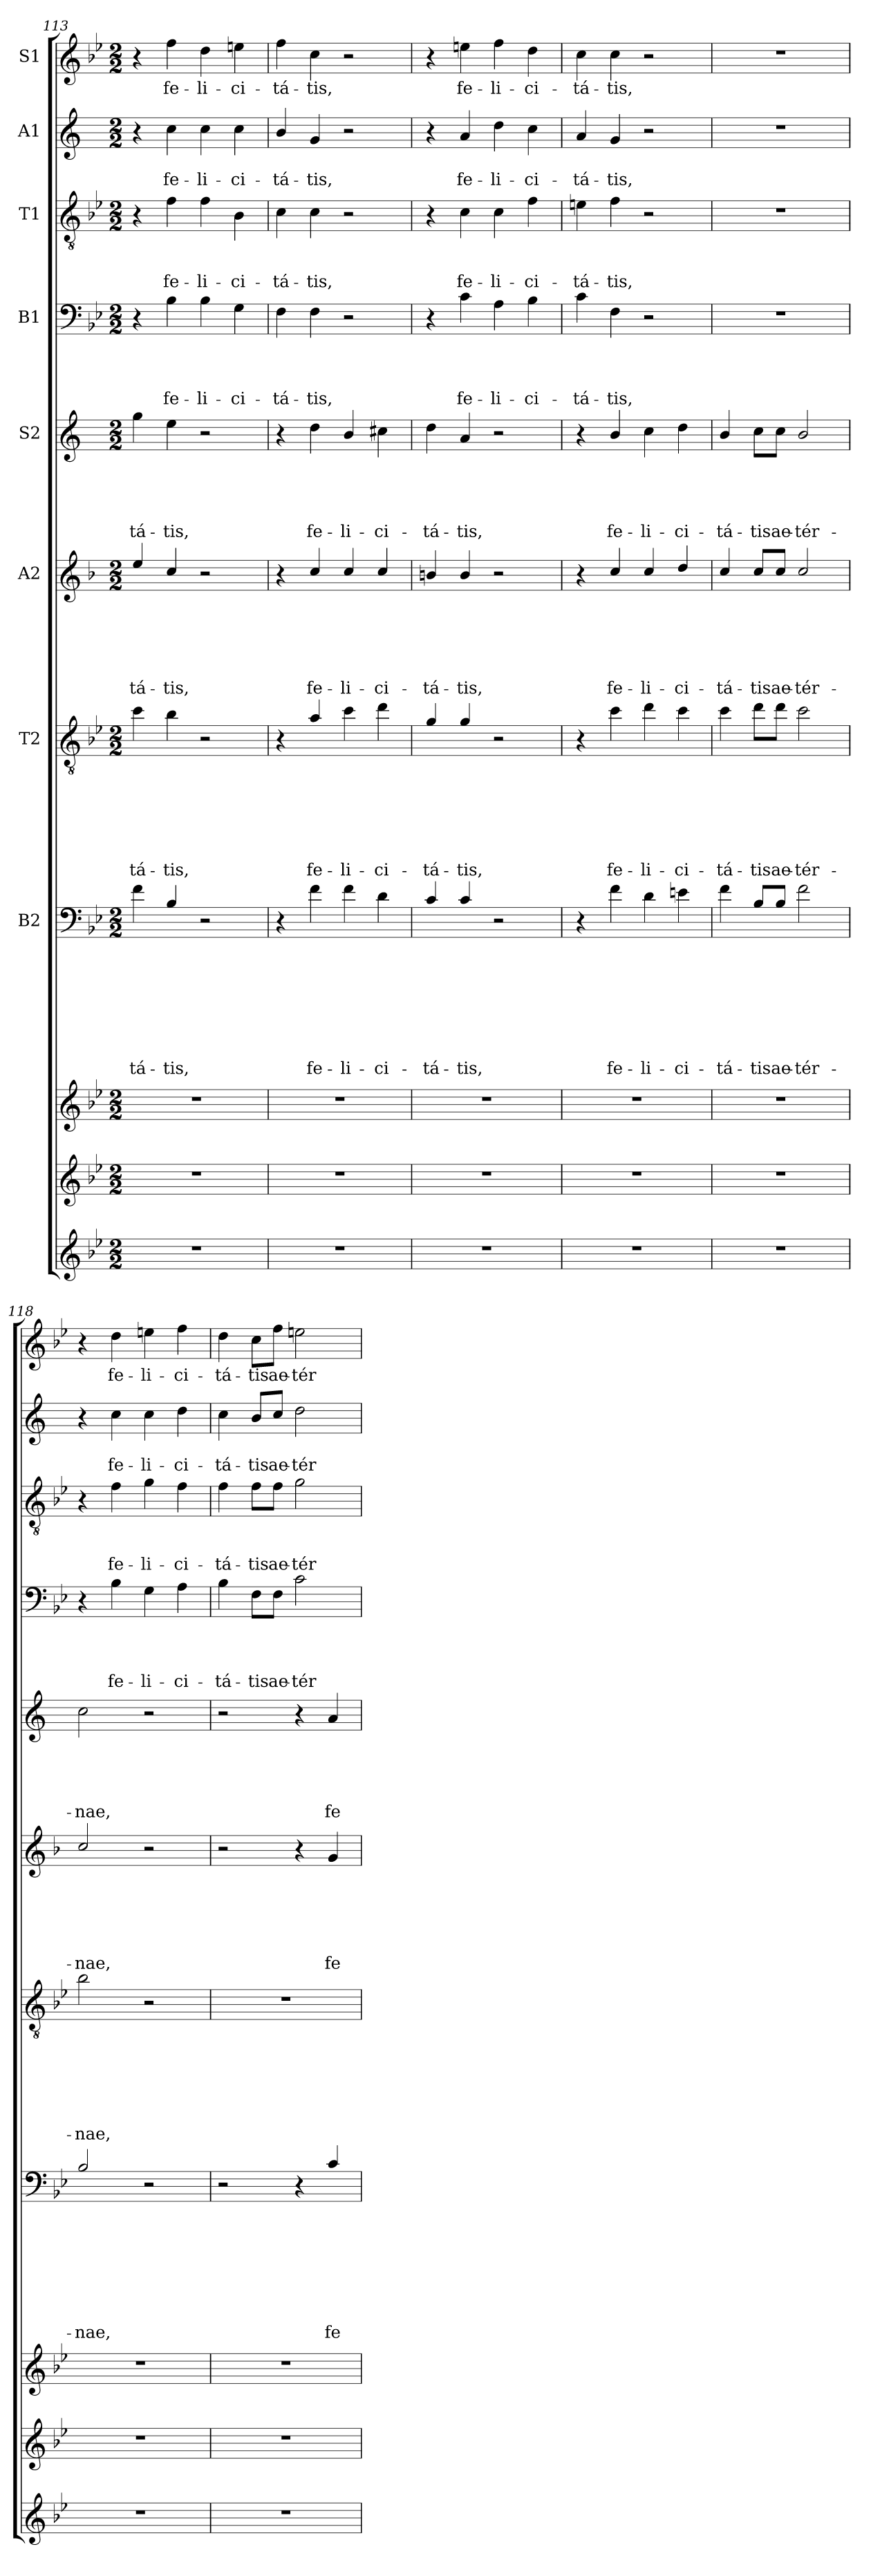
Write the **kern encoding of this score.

**kern	**kern	**kern	**kern	**text	**text	**text	**text	**text	**text	**text	**text	**kern	**text	**text	**text	**text	**text	**text	**text	**kern	**text	**text	**text	**text	**text	**text	**kern	**text	**text	**text	**text	**text	**kern	**text	**text	**text	**text	**kern	**text	**text	**text	**kern	**text	**text	**kern	**text
*part11	*part10	*part9	*part8	*part8	*part8	*part8	*part8	*part8	*part8	*part8	*part8	*part7	*part7	*part7	*part7	*part7	*part7	*part7	*part7	*part6	*part6	*part6	*part6	*part6	*part6	*part6	*part5	*part5	*part5	*part5	*part5	*part5	*part4	*part4	*part4	*part4	*part4	*part3	*part3	*part3	*part3	*part2	*part2	*part2	*part1	*part1
*staff11	*staff10	*staff9	*staff8	*staff8	*staff8	*staff8	*staff8	*staff8	*staff8	*staff8	*staff8	*staff7	*staff7	*staff7	*staff7	*staff7	*staff7	*staff7	*staff7	*staff6	*staff6	*staff6	*staff6	*staff6	*staff6	*staff6	*staff5	*staff5	*staff5	*staff5	*staff5	*staff5	*staff4	*staff4	*staff4	*staff4	*staff4	*staff3	*staff3	*staff3	*staff3	*staff2	*staff2	*staff2	*staff1	*staff1
*	*	*	*I"B2	*	*	*	*	*	*	*	*	*I"T2	*	*	*	*	*	*	*	*I"A2	*	*	*	*	*	*	*I"S2	*	*	*	*	*	*I"B1	*	*	*	*	*I"T1	*	*	*	*I"A1	*	*	*I"S1	*
!!LO:PB:g=z
*clefG2	*clefG2	*clefG2	*clefF4	*	*	*	*	*	*	*	*	*clefGv2	*	*	*	*	*	*	*	*clefG2	*	*	*	*	*	*	*clefG2	*	*	*	*	*	*clefF4	*	*	*	*	*clefGv2	*	*	*	*clefG2	*	*	*clefG2	*
*	*	*	*ITrd7c12	*	*	*	*	*	*	*	*	*ITrd8c14	*	*	*	*	*	*	*	*ITrd4c7	*	*	*	*	*	*	*ITrd1c2	*	*	*	*	*	*	*	*	*	*	*	*	*	*	*ITrd1c2	*	*	*	*
*k[b-e-]	*k[b-e-]	*k[b-e-]	*k[b-e-]	*	*	*	*	*	*	*	*	*k[b-e-]	*	*	*	*	*	*	*	*k[b-e-]	*	*	*	*	*	*	*k[b-e-]	*	*	*	*	*	*k[b-e-]	*	*	*	*	*k[b-e-]	*	*	*	*k[b-e-]	*	*	*k[b-e-]	*
*B-:	*B-:	*B-:	*B-:	*	*	*	*	*	*	*	*	*B-:	*	*	*	*	*	*	*	*B-:	*	*	*	*	*	*	*B-:	*	*	*	*	*	*B-:	*	*	*	*	*B-:	*	*	*	*B-:	*	*	*B-:	*
*M2/2	*M2/2	*M2/2	*M2/2	*	*	*	*	*	*	*	*	*M2/2	*	*	*	*	*	*	*	*M2/2	*	*	*	*	*	*	*M2/2	*	*	*	*	*	*M2/2	*	*	*	*	*M2/2	*	*	*	*M2/2	*	*	*M2/2	*
=113	=113	=113	=113	=113	=113	=113	=113	=113	=113	=113	=113	=113	=113	=113	=113	=113	=113	=113	=113	=113	=113	=113	=113	=113	=113	=113	=113	=113	=113	=113	=113	=113	=113	=113	=113	=113	=113	=113	=113	=113	=113	=113	=113	=113	=113	=113
!	!	!	!	!	!	!	!	!	!	!	!LO:LY:b	!	!	!	!	!	!	!	!LO:LY:b	!	!	!	!	!	!	!LO:LY:b	!	!	!	!	!	!LO:LY:b	!	!	!	!	!	!	!	!	!	!	!	!	!	!
1r	1r	1r	4F\	.	.	.	.	.	.	.	-tá-	4c\	.	.	.	.	.	.	-tá-	4a/	.	.	.	.	.	-tá-	4ff\	.	.	.	.	-tá-	4r	.	.	.	.	4r	.	.	.	4r	.	.	4r	.
!	!	!	!	!	!	!	!	!	!	!	!LO:LY:b	!	!	!	!	!	!	!	!LO:LY:b	!	!	!	!	!	!	!LO:LY:b	!	!	!	!	!	!LO:LY:b	!	!	!	!	!LO:LY:b	!	!	!	!LO:LY:b	!	!	!LO:LY:b	!	!LO:LY:b
.	.	.	4BB-/	.	.	.	.	.	.	.	-tis,	4B-\	.	.	.	.	.	.	-tis,	4f/	.	.	.	.	.	-tis,	4dd\	.	.	.	.	-tis,	4B-\	.	.	.	fe-	4f\	.	.	fe-	4b-\	.	fe-	4ff\	fe-
!	!	!	!	!	!	!	!	!	!	!	!	!	!	!	!	!	!	!	!	!	!	!	!	!	!	!	!	!	!	!	!	!	!	!	!	!	!LO:LY:b	!	!	!	!LO:LY:b	!	!	!LO:LY:b	!	!LO:LY:b
.	.	.	2r	.	.	.	.	.	.	.	.	2r	.	.	.	.	.	.	.	2r	.	.	.	.	.	.	2r	.	.	.	.	.	4B-\	.	.	.	-li-	4f\	.	.	-li-	4b-\	.	-li-	4dd\	-li-
!	!	!	!	!	!	!	!	!	!	!	!	!	!	!	!	!	!	!	!	!	!	!	!	!	!	!	!	!	!	!	!	!	!	!	!	!	!LO:LY:b	!	!	!	!LO:LY:b	!	!	!LO:LY:b	!	!LO:LY:b
.	.	.	.	.	.	.	.	.	.	.	.	.	.	.	.	.	.	.	.	.	.	.	.	.	.	.	.	.	.	.	.	.	4G\	.	.	.	-ci-	4B-\	.	.	-ci-	4b-\	.	-ci-	4een\	-ci-
=114	=114	=114	=114	=114	=114	=114	=114	=114	=114	=114	=114	=114	=114	=114	=114	=114	=114	=114	=114	=114	=114	=114	=114	=114	=114	=114	=114	=114	=114	=114	=114	=114	=114	=114	=114	=114	=114	=114	=114	=114	=114	=114	=114	=114	=114	=114
!	!	!	!	!	!	!	!	!	!	!	!	!	!	!	!	!	!	!	!	!	!	!	!	!	!	!	!	!	!	!	!	!	!	!	!	!	!LO:LY:b	!	!	!	!LO:LY:b	!	!	!LO:LY:b	!	!LO:LY:b
1r	1r	1r	4r	.	.	.	.	.	.	.	.	4r	.	.	.	.	.	.	.	4r	.	.	.	.	.	.	4r	.	.	.	.	.	4F\	.	.	.	-tá-	4c\	.	.	-tá-	4a/	.	-tá-	4ff\	-tá-
!	!	!	!	!	!	!	!	!	!	!	!LO:LY:b	!	!	!	!	!	!	!	!LO:LY:b	!	!	!	!	!	!	!LO:LY:b	!	!	!	!	!	!LO:LY:b	!	!	!	!	!LO:LY:b	!	!	!	!LO:LY:b	!	!	!LO:LY:b	!	!LO:LY:b
.	.	.	4F\	.	.	.	.	.	.	.	fe-	4A/	.	.	.	.	.	.	fe-	4f/	.	.	.	.	.	fe-	4cc\	.	.	.	.	fe-	4F\	.	.	.	-tis,	4c\	.	.	-tis,	4f/	.	-tis,	4cc\	-tis,
!	!	!	!	!	!	!	!	!	!	!	!LO:LY:b	!	!	!	!	!	!	!	!LO:LY:b	!	!	!	!	!	!	!LO:LY:b	!	!	!	!	!	!LO:LY:b	!	!	!	!	!	!	!	!	!	!	!	!	!	!
.	.	.	4F\	.	.	.	.	.	.	.	-li-	4c\	.	.	.	.	.	.	-li-	4f/	.	.	.	.	.	-li-	4a/	.	.	.	.	-li-	2r	.	.	.	.	2r	.	.	.	2r	.	.	2r	.
!	!	!	!	!	!	!	!	!	!	!	!LO:LY:b	!	!	!	!	!	!	!	!LO:LY:b	!	!	!	!	!	!	!LO:LY:b	!	!	!	!	!	!LO:LY:b	!	!	!	!	!	!	!	!	!	!	!	!	!	!
.	.	.	4D\	.	.	.	.	.	.	.	-ci-	4d\	.	.	.	.	.	.	-ci-	4f/	.	.	.	.	.	-ci-	4bn\	.	.	.	.	-ci-	.	.	.	.	.	.	.	.	.	.	.	.	.	.
=115	=115	=115	=115	=115	=115	=115	=115	=115	=115	=115	=115	=115	=115	=115	=115	=115	=115	=115	=115	=115	=115	=115	=115	=115	=115	=115	=115	=115	=115	=115	=115	=115	=115	=115	=115	=115	=115	=115	=115	=115	=115	=115	=115	=115	=115	=115
!	!	!	!	!	!	!	!	!	!	!	!LO:LY:b	!	!	!	!	!	!	!	!LO:LY:b	!	!	!	!	!	!	!LO:LY:b	!	!	!	!	!	!LO:LY:b	!	!	!	!	!	!	!	!	!	!	!	!	!	!
1r	1r	1r	4C/	.	.	.	.	.	.	.	-tá-	4G/	.	.	.	.	.	.	-tá-	4en/	.	.	.	.	.	-tá-	4cc\	.	.	.	.	-tá-	4r	.	.	.	.	4r	.	.	.	4r	.	.	4r	.
!	!	!	!	!	!	!	!	!	!	!	!LO:LY:b	!	!	!	!	!	!	!	!LO:LY:b	!	!	!	!	!	!	!LO:LY:b	!	!	!	!	!	!LO:LY:b	!	!	!	!	!LO:LY:b	!	!	!	!LO:LY:b	!	!	!LO:LY:b	!	!LO:LY:b
.	.	.	4C/	.	.	.	.	.	.	.	-tis,	4G/	.	.	.	.	.	.	-tis,	4e/	.	.	.	.	.	-tis,	4g/	.	.	.	.	-tis,	4c\	.	.	.	fe-	4c\	.	.	fe-	4g/	.	fe-	4een\	fe-
!	!	!	!	!	!	!	!	!	!	!	!	!	!	!	!	!	!	!	!	!	!	!	!	!	!	!	!	!	!	!	!	!	!	!	!	!	!LO:LY:b	!	!	!	!LO:LY:b	!	!	!LO:LY:b	!	!LO:LY:b
.	.	.	2r	.	.	.	.	.	.	.	.	2r	.	.	.	.	.	.	.	2r	.	.	.	.	.	.	2r	.	.	.	.	.	4A\	.	.	.	-li-	4c\	.	.	-li-	4cc\	.	-li-	4ff\	-li-
!	!	!	!	!	!	!	!	!	!	!	!	!	!	!	!	!	!	!	!	!	!	!	!	!	!	!	!	!	!	!	!	!	!	!	!	!	!LO:LY:b	!	!	!	!LO:LY:b	!	!	!LO:LY:b	!	!LO:LY:b
.	.	.	.	.	.	.	.	.	.	.	.	.	.	.	.	.	.	.	.	.	.	.	.	.	.	.	.	.	.	.	.	.	4B-\	.	.	.	-ci-	4f\	.	.	-ci-	4b-\	.	-ci-	4dd\	-ci-
=116	=116	=116	=116	=116	=116	=116	=116	=116	=116	=116	=116	=116	=116	=116	=116	=116	=116	=116	=116	=116	=116	=116	=116	=116	=116	=116	=116	=116	=116	=116	=116	=116	=116	=116	=116	=116	=116	=116	=116	=116	=116	=116	=116	=116	=116	=116
!	!	!	!	!	!	!	!	!	!	!	!	!	!	!	!	!	!	!	!	!	!	!	!	!	!	!	!	!	!	!	!	!	!	!	!	!	!LO:LY:b	!	!	!	!LO:LY:b	!	!	!LO:LY:b	!	!LO:LY:b
1r	1r	1r	4r	.	.	.	.	.	.	.	.	4r	.	.	.	.	.	.	.	4r	.	.	.	.	.	.	4r	.	.	.	.	.	4c\	.	.	.	-tá-	4en\	.	.	-tá-	4g/	.	-tá-	4cc\	-tá-
!	!	!	!	!	!	!	!	!	!	!	!LO:LY:b	!	!	!	!	!	!	!	!LO:LY:b	!	!	!	!	!	!	!LO:LY:b	!	!	!	!	!	!LO:LY:b	!	!	!	!	!LO:LY:b	!	!	!	!LO:LY:b	!	!	!LO:LY:b	!	!LO:LY:b
.	.	.	4F\	.	.	.	.	.	.	.	fe-	4c\	.	.	.	.	.	.	fe-	4f/	.	.	.	.	.	fe-	4a/	.	.	.	.	fe-	4F\	.	.	.	-tis,	4f\	.	.	-tis,	4f/	.	-tis,	4cc\	-tis,
!	!	!	!	!	!	!	!	!	!	!	!LO:LY:b	!	!	!	!	!	!	!	!LO:LY:b	!	!	!	!	!	!	!LO:LY:b	!	!	!	!	!	!LO:LY:b	!	!	!	!	!	!	!	!	!	!	!	!	!	!
.	.	.	4D\	.	.	.	.	.	.	.	-li-	4d\	.	.	.	.	.	.	-li-	4f/	.	.	.	.	.	-li-	4b-\	.	.	.	.	-li-	2r	.	.	.	.	2r	.	.	.	2r	.	.	2r	.
!	!	!	!	!	!	!	!	!	!	!	!LO:LY:b	!	!	!	!	!	!	!	!LO:LY:b	!	!	!	!	!	!	!LO:LY:b	!	!	!	!	!	!LO:LY:b	!	!	!	!	!	!	!	!	!	!	!	!	!	!
.	.	.	4Eni\	.	.	.	.	.	.	.	-ci-	4c\	.	.	.	.	.	.	-ci-	4g/	.	.	.	.	.	-ci-	4cc\	.	.	.	.	-ci-	.	.	.	.	.	.	.	.	.	.	.	.	.	.
=117	=117	=117	=117	=117	=117	=117	=117	=117	=117	=117	=117	=117	=117	=117	=117	=117	=117	=117	=117	=117	=117	=117	=117	=117	=117	=117	=117	=117	=117	=117	=117	=117	=117	=117	=117	=117	=117	=117	=117	=117	=117	=117	=117	=117	=117	=117
!	!	!	!	!	!	!	!	!	!	!	!LO:LY:b	!	!	!	!	!	!	!	!LO:LY:b	!	!	!	!	!	!	!LO:LY:b	!	!	!	!	!	!LO:LY:b	!	!	!	!	!	!	!	!	!	!	!	!	!	!
1r	1r	1r	4F\	.	.	.	.	.	.	.	-tá-	4c\	.	.	.	.	.	.	-tá-	4f/	.	.	.	.	.	-tá-	4a/	.	.	.	.	-tá-	1r	.	.	.	.	1r	.	.	.	1r	.	.	1r	.
!	!	!	!	!	!	!	!	!	!	!	!LO:LY:b	!	!	!	!	!	!	!	!LO:LY:b	!	!	!	!	!	!	!LO:LY:b	!	!	!	!	!	!LO:LY:b	!	!	!	!	!	!	!	!	!	!	!	!	!	!
.	.	.	8BB-/L	.	.	.	.	.	.	.	-tis	8d\L	.	.	.	.	.	.	-tis	8f/L	.	.	.	.	.	-tis	8b-\L	.	.	.	.	-tis	.	.	.	.	.	.	.	.	.	.	.	.	.	.
!	!	!	!	!	!	!	!	!	!	!	!LO:LY:b	!	!	!	!	!	!	!	!LO:LY:b	!	!	!	!	!	!	!LO:LY:b	!	!	!	!	!	!LO:LY:b	!	!	!	!	!	!	!	!	!	!	!	!	!	!
.	.	.	8BB-/J	.	.	.	.	.	.	.	ae-	8d\J	.	.	.	.	.	.	ae-	8f/J	.	.	.	.	.	ae-	8b-\J	.	.	.	.	ae-	.	.	.	.	.	.	.	.	.	.	.	.	.	.
!	!	!	!	!	!	!	!	!	!	!	!LO:LY:b	!	!	!	!	!	!	!	!LO:LY:b	!	!	!	!	!	!	!LO:LY:b	!	!	!	!	!	!LO:LY:b	!	!	!	!	!	!	!	!	!	!	!	!	!	!
.	.	.	2F\	.	.	.	.	.	.	.	-tér-	2c\	.	.	.	.	.	.	-tér-	2f/	.	.	.	.	.	-tér-	2a/	.	.	.	.	-tér-	.	.	.	.	.	.	.	.	.	.	.	.	.	.
=118	=118	=118	=118	=118	=118	=118	=118	=118	=118	=118	=118	=118	=118	=118	=118	=118	=118	=118	=118	=118	=118	=118	=118	=118	=118	=118	=118	=118	=118	=118	=118	=118	=118	=118	=118	=118	=118	=118	=118	=118	=118	=118	=118	=118	=118	=118
!	!	!	!	!	!	!	!	!	!	!	!LO:LY:b	!	!	!	!	!	!	!	!LO:LY:b	!	!	!	!	!	!	!LO:LY:b	!	!	!	!	!	!LO:LY:b	!	!	!	!	!	!	!	!	!	!	!	!	!	!
1r	1r	1r	2BB-/	.	.	.	.	.	.	.	-nae,	2B-\	.	.	.	.	.	.	-nae,	2f/	.	.	.	.	.	-nae,	2b-\	.	.	.	.	-nae,	4r	.	.	.	.	4r	.	.	.	4r	.	.	4r	.
!	!	!	!	!	!	!	!	!	!	!	!	!	!	!	!	!	!	!	!	!	!	!	!	!	!	!	!	!	!	!	!	!	!	!	!	!	!LO:LY:b	!	!	!	!LO:LY:b	!	!	!LO:LY:b	!	!LO:LY:b
.	.	.	.	.	.	.	.	.	.	.	.	.	.	.	.	.	.	.	.	.	.	.	.	.	.	.	.	.	.	.	.	.	4B-\	.	.	.	fe-	4f\	.	.	fe-	4b-\	.	fe-	4dd\	fe-
!	!	!	!	!	!	!	!	!	!	!	!	!	!	!	!	!	!	!	!	!	!	!	!	!	!	!	!	!	!	!	!	!	!	!	!	!	!LO:LY:b	!	!	!	!LO:LY:b	!	!	!LO:LY:b	!	!LO:LY:b
.	.	.	2r	.	.	.	.	.	.	.	.	2r	.	.	.	.	.	.	.	2r	.	.	.	.	.	.	2r	.	.	.	.	.	4G\	.	.	.	-li-	4g\	.	.	-li-	4b-\	.	-li-	4een\	-li-
!	!	!	!	!	!	!	!	!	!	!	!	!	!	!	!	!	!	!	!	!	!	!	!	!	!	!	!	!	!	!	!	!	!	!	!	!	!LO:LY:b	!	!	!	!LO:LY:b	!	!	!LO:LY:b	!	!LO:LY:b
.	.	.	.	.	.	.	.	.	.	.	.	.	.	.	.	.	.	.	.	.	.	.	.	.	.	.	.	.	.	.	.	.	4A\	.	.	.	-ci-	4f\	.	.	-ci-	4cc\	.	-ci-	4ff\	-ci-
!!LO:PB:g=z
=119	=119	=119	=119	=119	=119	=119	=119	=119	=119	=119	=119	=119	=119	=119	=119	=119	=119	=119	=119	=119	=119	=119	=119	=119	=119	=119	=119	=119	=119	=119	=119	=119	=119	=119	=119	=119	=119	=119	=119	=119	=119	=119	=119	=119	=119	=119
!	!	!	!	!	!	!	!	!	!	!	!	!	!	!	!	!	!	!	!	!	!	!	!	!	!	!	!	!	!	!	!	!	!	!	!	!	!LO:LY:b	!	!	!	!LO:LY:b	!	!	!LO:LY:b	!	!LO:LY:b
1r	1r	1r	2r	.	.	.	.	.	.	.	.	1r	.	.	.	.	.	.	.	2r	.	.	.	.	.	.	2r	.	.	.	.	.	4B-\	.	.	.	-tá-	4f\	.	.	-tá-	4b-\	.	-tá-	4dd\	-tá-
!	!	!	!	!	!	!	!	!	!	!	!	!	!	!	!	!	!	!	!	!	!	!	!	!	!	!	!	!	!	!	!	!	!	!	!	!	!LO:LY:b	!	!	!	!LO:LY:b	!	!	!LO:LY:b	!	!LO:LY:b
.	.	.	.	.	.	.	.	.	.	.	.	.	.	.	.	.	.	.	.	.	.	.	.	.	.	.	.	.	.	.	.	.	8F\L	.	.	.	-tis	8f\L	.	.	-tis	8a/L	.	-tis	8cc\L	-tis
!	!	!	!	!	!	!	!	!	!	!	!	!	!	!	!	!	!	!	!	!	!	!	!	!	!	!	!	!	!	!	!	!	!	!	!	!	!LO:LY:b	!	!	!	!LO:LY:b	!	!	!LO:LY:b	!	!LO:LY:b
.	.	.	.	.	.	.	.	.	.	.	.	.	.	.	.	.	.	.	.	.	.	.	.	.	.	.	.	.	.	.	.	.	8F\J	.	.	.	ae-	8f\J	.	.	ae-	8b-/J	.	ae-	8ff\J	ae-
!	!	!	!	!	!	!	!	!	!	!	!	!	!	!	!	!	!	!	!	!	!	!	!	!	!	!	!	!	!	!	!	!	!	!	!	!	!LO:LY:b	!	!	!	!LO:LY:b	!	!	!LO:LY:b	!	!LO:LY:b
.	.	.	4r	.	.	.	.	.	.	.	.	.	.	.	.	.	.	.	.	4r	.	.	.	.	.	.	4r	.	.	.	.	.	2c\	.	.	.	-tér-	2g\	.	.	-tér-	2cc\	.	-tér-	2een\	-tér-
!	!	!	!	!	!	!	!	!	!	!	!LO:LY:b	!	!	!	!	!	!	!	!	!	!	!	!	!	!	!LO:LY:b	!	!	!	!	!	!LO:LY:b	!	!	!	!	!	!	!	!	!	!	!	!	!	!
.	.	.	4C/	.	.	.	.	.	.	.	fe-	.	.	.	.	.	.	.	.	4c/	.	.	.	.	.	fe-	4g/	.	.	.	.	fe-	.	.	.	.	.	.	.	.	.	.	.	.	.	.
=	=	=	=	=	=	=	=	=	=	=	=	=	=	=	=	=	=	=	=	=	=	=	=	=	=	=	=	=	=	=	=	=	=	=	=	=	=	=	=	=	=	=	=	=	=	=
*-	*-	*-	*-	*-	*-	*-	*-	*-	*-	*-	*-	*-	*-	*-	*-	*-	*-	*-	*-	*-	*-	*-	*-	*-	*-	*-	*-	*-	*-	*-	*-	*-	*-	*-	*-	*-	*-	*-	*-	*-	*-	*-	*-	*-	*-	*-
